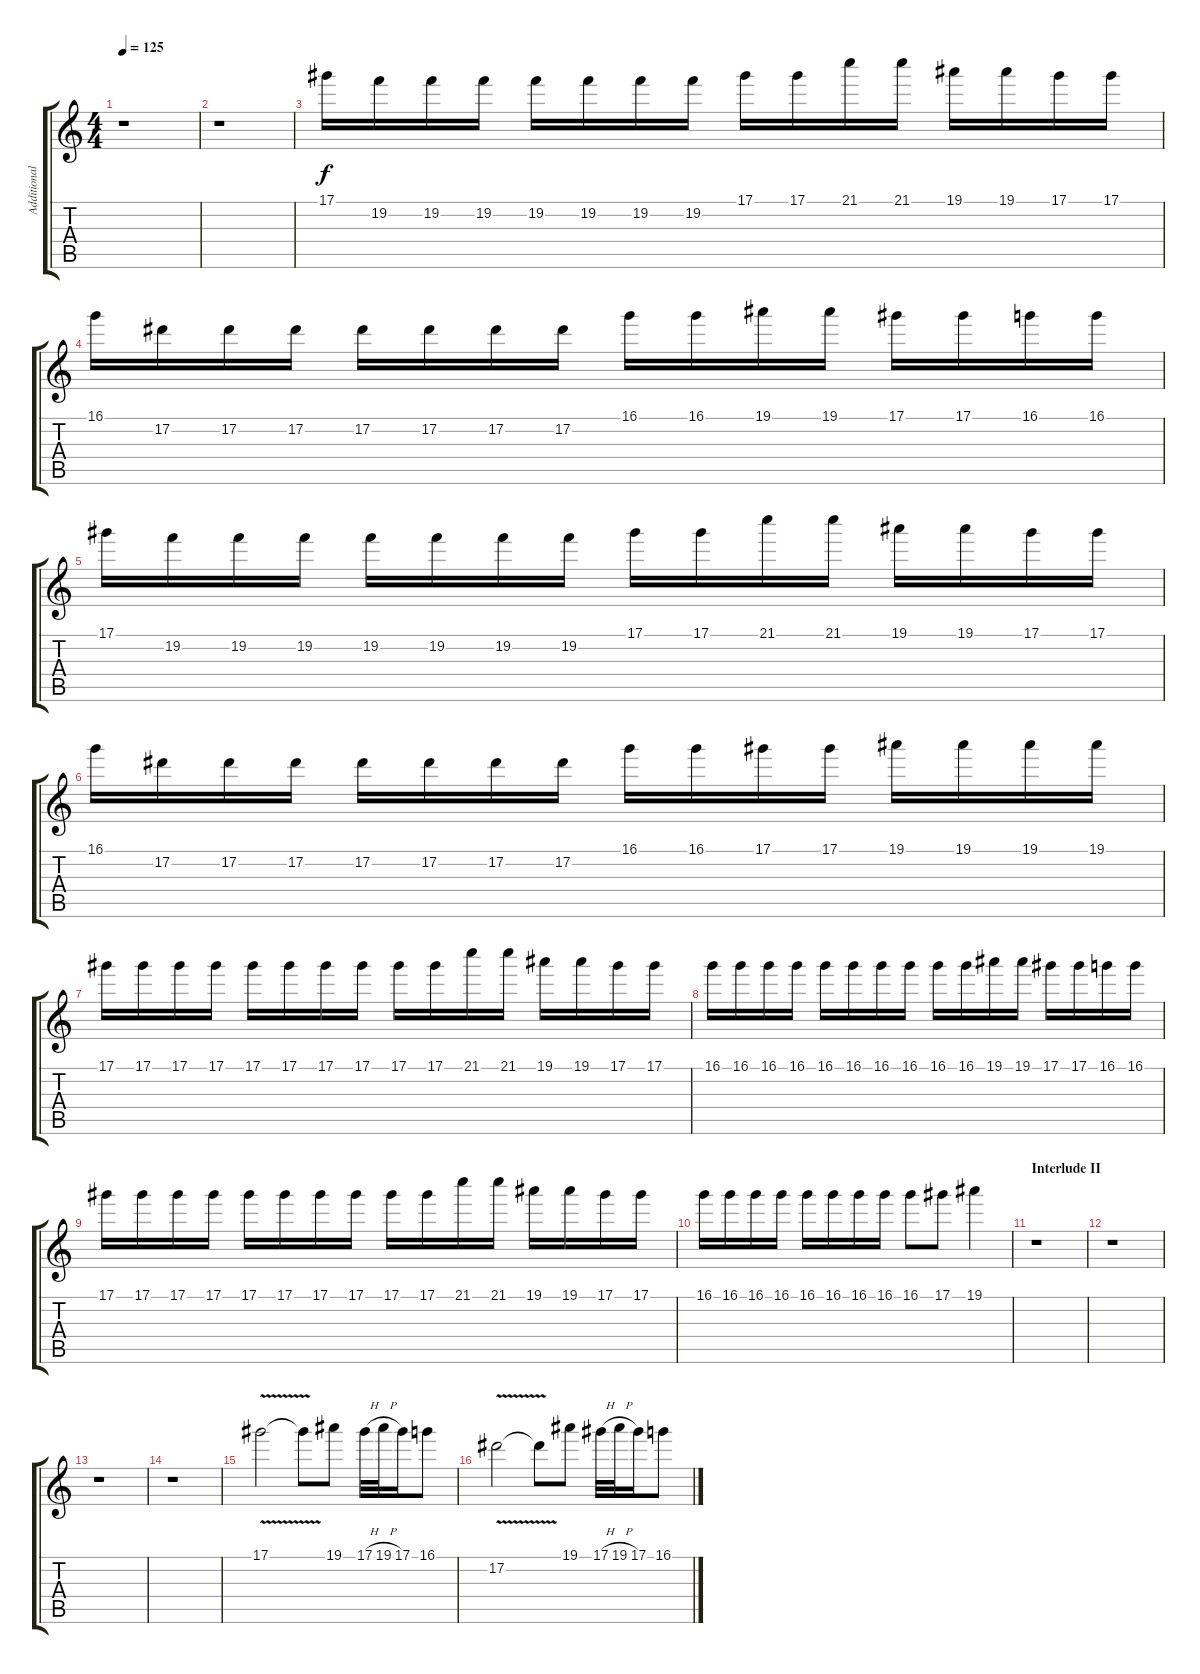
\track ("Additional Guitar" "Additional") {instrument distortionguitar}
\staff {score tabs}
\tuning (Eb4 Bb3 Gb3 Db3 Ab2 Eb2) {hide}
\ts (4 4)
\tempo 125
\clef g2
\ks c
r.1{dy f} |
r.1 |
17.1.16 19.2.16 19.2.16 19.2.16 19.2.16 19.2.16 19.2.16 19.2.16 17.1.16 17.1.16 21.1.16 21.1.16 19.1.16 19.1.16 17.1.16 17.1.16 |
16.1.16 17.2.16 17.2.16 17.2.16 17.2.16 17.2.16 17.2.16 17.2.16 16.1.16 16.1.16 19.1.16 19.1.16 17.1.16 17.1.16 16.1.16 16.1.16 |
17.1.16 19.2.16 19.2.16 19.2.16 19.2.16 19.2.16 19.2.16 19.2.16 17.1.16 17.1.16 21.1.16 21.1.16 19.1.16 19.1.16 17.1.16 17.1.16 |
16.1.16 17.2.16 17.2.16 17.2.16 17.2.16 17.2.16 17.2.16 17.2.16 16.1.16 16.1.16 17.1.16 17.1.16 19.1.16 19.1.16 19.1.16 19.1.16 |
17.1.16 17.1.16 17.1.16 17.1.16 17.1.16 17.1.16 17.1.16 17.1.16 17.1.16 17.1.16 21.1.16 21.1.16 19.1.16 19.1.16 17.1.16 17.1.16 |
16.1.16 16.1.16 16.1.16 16.1.16 16.1.16 16.1.16 16.1.16 16.1.16 16.1.16 16.1.16 19.1.16 19.1.16 17.1.16 17.1.16 16.1.16 16.1.16 |
17.1.16 17.1.16 17.1.16 17.1.16 17.1.16 17.1.16 17.1.16 17.1.16 17.1.16 17.1.16 21.1.16 21.1.16 19.1.16 19.1.16 17.1.16 17.1.16 |
16.1.16 16.1.16 16.1.16 16.1.16 16.1.16 16.1.16 16.1.16 16.1.16 16.1.8 17.1.8 19.1.4 |
\section ("" "Interlude II")
r.1 |
r.1 |
r.1 |
r.1 |
17.1{v}.2 17.1{t}.8 19.1.8 17.1{h}.32 19.1{h}.32 17.1.16 16.1.8 |
17.2{v}.2 17.2{t}.8 19.1.8 17.1{h}.32 19.1{h}.32 17.1.16 16.1.8
